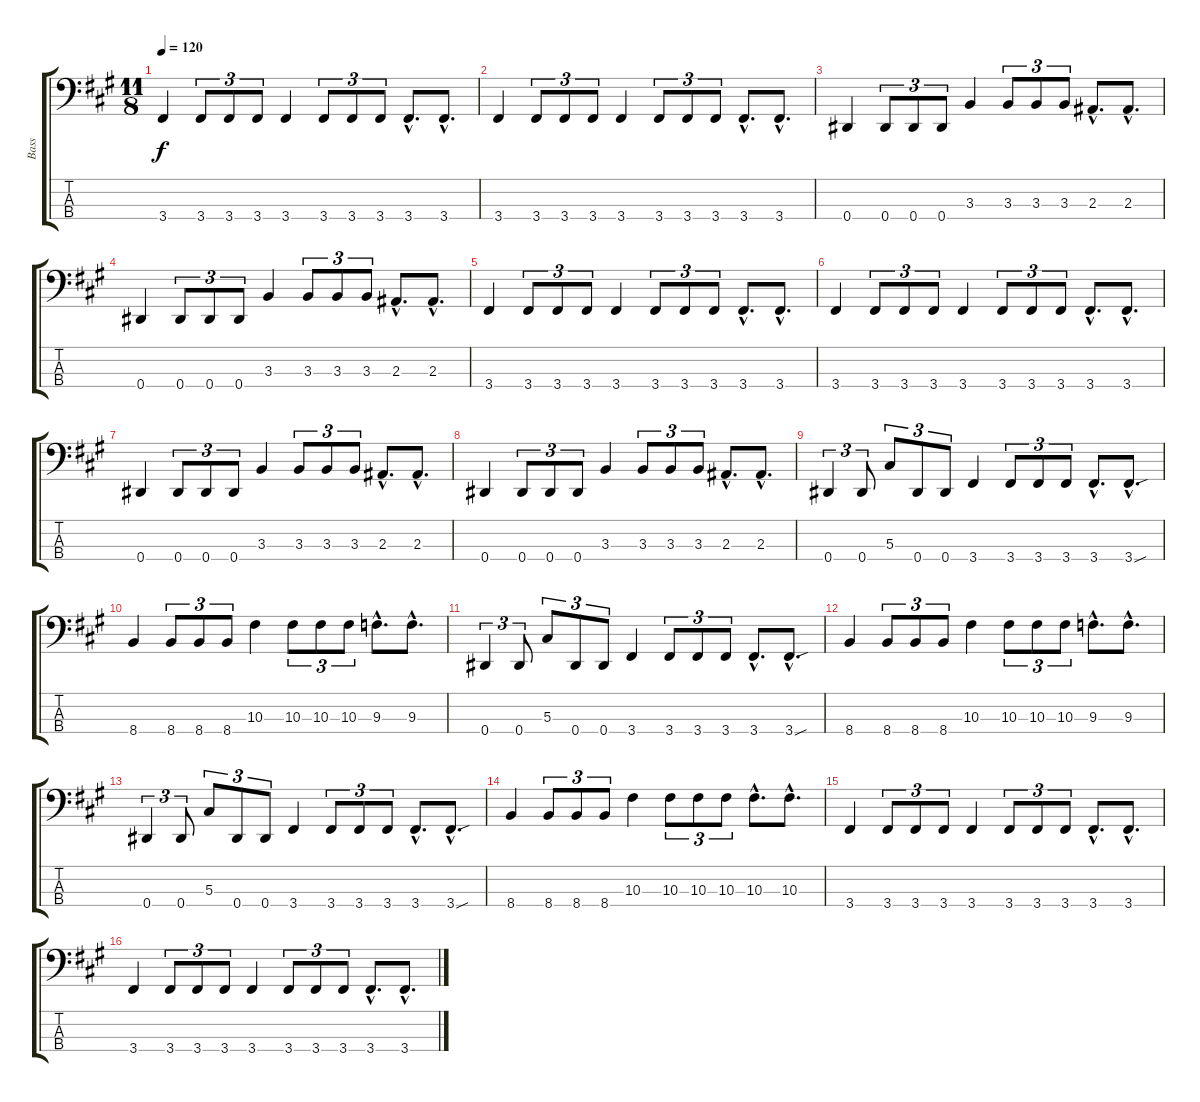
\track ("Bass" "Bass") {instrument electricbasspick}
\staff {score tabs}
\tuning (Gb2 Db2 Ab1 Eb1) {hide}
\ts (11 8)
\tempo 120
\clef f4
\ks a
3.4.4{dy f instrument electricbasspick} 3.4.8{tu (3 2)} 3.4.8{tu (3 2)} 3.4.8{tu (3 2)} 3.4.4 3.4.8{tu (3 2)} 3.4.8{tu (3 2)} 3.4.8{tu (3 2)} 3.4{hac}.8{d} 3.4{hac}.8{d} |
3.4.4 3.4.8{tu (3 2)} 3.4.8{tu (3 2)} 3.4.8{tu (3 2)} 3.4.4 3.4.8{tu (3 2)} 3.4.8{tu (3 2)} 3.4.8{tu (3 2)} 3.4{hac}.8{d} 3.4{hac}.8{d} |
0.4.4 0.4.8{tu (3 2)} 0.4.8{tu (3 2)} 0.4.8{tu (3 2)} 3.3.4 3.3.8{tu (3 2)} 3.3.8{tu (3 2)} 3.3.8{tu (3 2)} 2.3{hac}.8{d} 2.3{hac}.8{d} |
0.4.4 0.4.8{tu (3 2)} 0.4.8{tu (3 2)} 0.4.8{tu (3 2)} 3.3.4 3.3.8{tu (3 2)} 3.3.8{tu (3 2)} 3.3.8{tu (3 2)} 2.3{hac}.8{d} 2.3{hac}.8{d} |
3.4.4 3.4.8{tu (3 2)} 3.4.8{tu (3 2)} 3.4.8{tu (3 2)} 3.4.4 3.4.8{tu (3 2)} 3.4.8{tu (3 2)} 3.4.8{tu (3 2)} 3.4{hac}.8{d} 3.4{hac}.8{d} |
3.4.4 3.4.8{tu (3 2)} 3.4.8{tu (3 2)} 3.4.8{tu (3 2)} 3.4.4 3.4.8{tu (3 2)} 3.4.8{tu (3 2)} 3.4.8{tu (3 2)} 3.4{hac}.8{d} 3.4{hac}.8{d} |
0.4.4 0.4.8{tu (3 2)} 0.4.8{tu (3 2)} 0.4.8{tu (3 2)} 3.3.4 3.3.8{tu (3 2)} 3.3.8{tu (3 2)} 3.3.8{tu (3 2)} 2.3{hac}.8{d} 2.3{hac}.8{d} |
0.4.4 0.4.8{tu (3 2)} 0.4.8{tu (3 2)} 0.4.8{tu (3 2)} 3.3.4 3.3.8{tu (3 2)} 3.3.8{tu (3 2)} 3.3.8{tu (3 2)} 2.3{hac}.8{d} 2.3{hac}.8{d} |
0.4.4{tu (3 2)} 0.4.8{tu (3 2)} 5.3.8{tu (3 2)} 0.4.8{tu (3 2)} 0.4.8{tu (3 2)} 3.4.4 3.4.8{tu (3 2)} 3.4.8{tu (3 2)} 3.4.8{tu (3 2)} 3.4{hac}.8{d} 3.4{sou hac}.8{d} |
8.4.4 8.4.8{tu (3 2)} 8.4.8{tu (3 2)} 8.4.8{tu (3 2)} 10.3.4 10.3.8{tu (3 2)} 10.3.8{tu (3 2)} 10.3.8{tu (3 2)} 9.3{hac}.8{d} 9.3{hac}.8{d} |
0.4.4{tu (3 2)} 0.4.8{tu (3 2)} 5.3.8{tu (3 2)} 0.4.8{tu (3 2)} 0.4.8{tu (3 2)} 3.4.4 3.4.8{tu (3 2)} 3.4.8{tu (3 2)} 3.4.8{tu (3 2)} 3.4{hac}.8{d} 3.4{sou hac}.8{d} |
8.4.4 8.4.8{tu (3 2)} 8.4.8{tu (3 2)} 8.4.8{tu (3 2)} 10.3.4 10.3.8{tu (3 2)} 10.3.8{tu (3 2)} 10.3.8{tu (3 2)} 9.3{hac}.8{d} 9.3{hac}.8{d} |
0.4.4{tu (3 2)} 0.4.8{tu (3 2)} 5.3.8{tu (3 2)} 0.4.8{tu (3 2)} 0.4.8{tu (3 2)} 3.4.4 3.4.8{tu (3 2)} 3.4.8{tu (3 2)} 3.4.8{tu (3 2)} 3.4{hac}.8{d} 3.4{sou hac}.8{d} |
8.4.4 8.4.8{tu (3 2)} 8.4.8{tu (3 2)} 8.4.8{tu (3 2)} 10.3.4 10.3.8{tu (3 2)} 10.3.8{tu (3 2)} 10.3.8{tu (3 2)} 10.3{hac}.8{d} 10.3{hac}.8{d} |
3.4.4 3.4.8{tu (3 2)} 3.4.8{tu (3 2)} 3.4.8{tu (3 2)} 3.4.4 3.4.8{tu (3 2)} 3.4.8{tu (3 2)} 3.4.8{tu (3 2)} 3.4{hac}.8{d} 3.4{hac}.8{d} |
3.4.4 3.4.8{tu (3 2)} 3.4.8{tu (3 2)} 3.4.8{tu (3 2)} 3.4.4 3.4.8{tu (3 2)} 3.4.8{tu (3 2)} 3.4.8{tu (3 2)} 3.4{hac}.8{d} 3.4{hac}.8{d}
